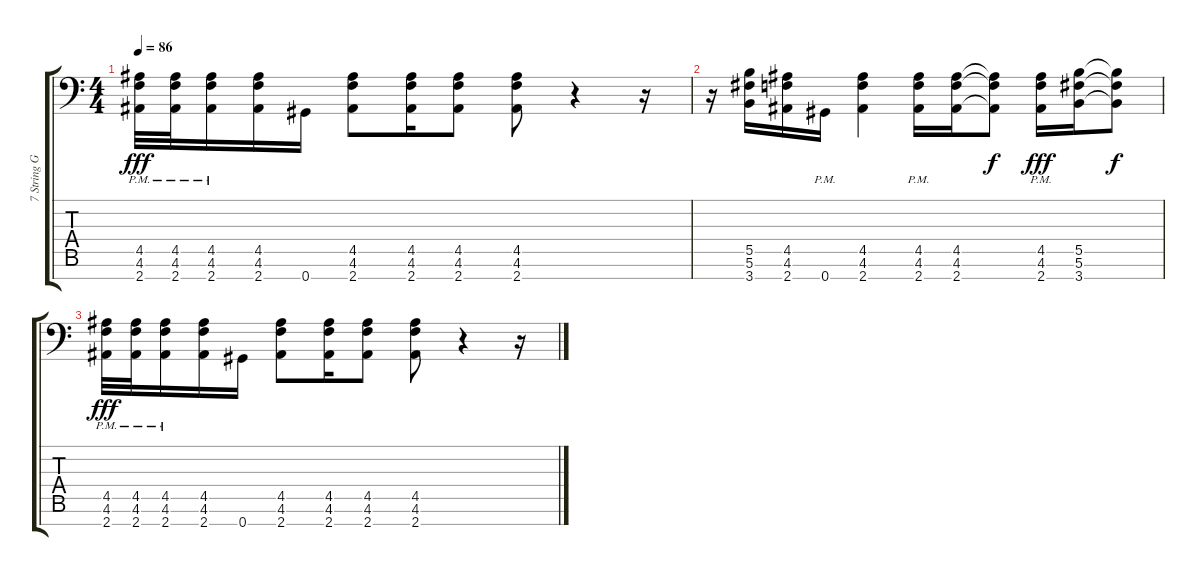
\track ("7 String Gtr (G# C# F# B E G# C#)" "7 String G") {instrument distortionguitar}
\staff {score tabs}
\tuning (Db4 Ab3 E3 B2 Gb2 Db2 Ab1) {hide}
\ts (4 4)
\tempo 86
\clef f4
\ks c
(4.5{pm} 4.6{pm} 2.7{pm}).32{dy fff} (4.5{pm} 4.6{pm} 2.7{pm}).32 (4.5{pm} 4.6{pm} 2.7{pm}).16 (4.5 4.6 2.7).16 0.7.16 (4.5 4.6 2.7).8 (4.5 4.6 2.7).16 (4.5 4.6 2.7).8 (4.5 4.6 2.7).8 r.4 r.16 |
r.16 (5.5 5.6 3.7).16 (4.5 4.6 2.7).16 0.7{pm}.16 (4.5 4.6 2.7).4 (4.5 4.6 2.7{pm}).16 (4.5 4.6 2.7).16 (4.5{t} 4.6{t} 2.7{t}).8{dy f} (4.5{pm} 4.6{pm} 2.7{pm}).16{dy fff} (5.5 5.6 3.7).16 (5.5{t} 5.6{t} 3.7{t}).8{dy f} |
(4.5{pm} 4.6{pm} 2.7{pm}).32{dy fff} (4.5{pm} 4.6{pm} 2.7{pm}).32 (4.5{pm} 4.6{pm} 2.7{pm}).16 (4.5 4.6 2.7).16 0.7.16 (4.5 4.6 2.7).8 (4.5 4.6 2.7).16 (4.5 4.6 2.7).8 (4.5 4.6 2.7).8 r.4 r.16
